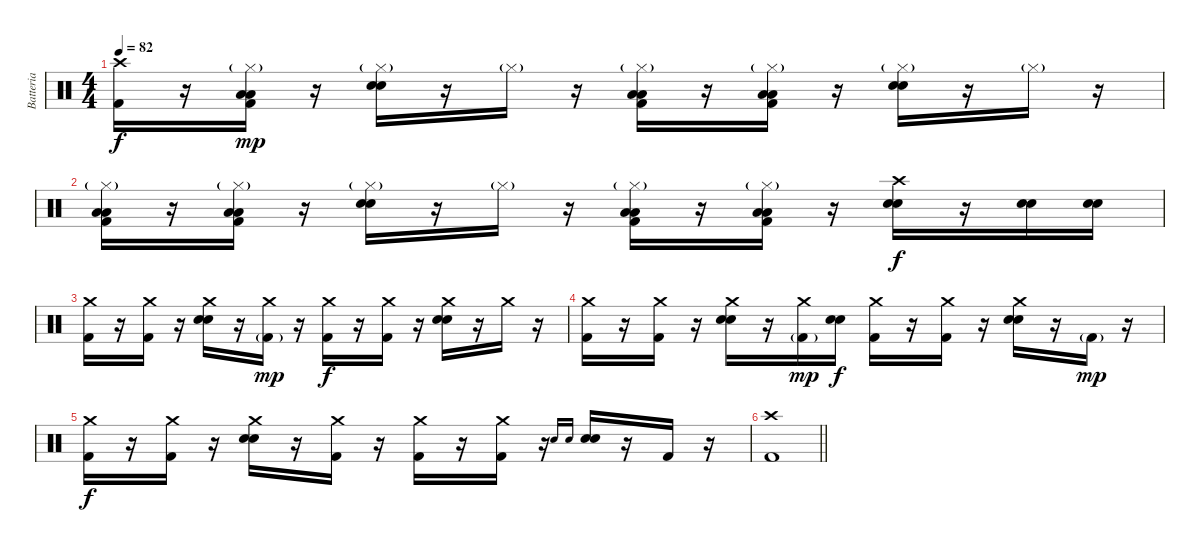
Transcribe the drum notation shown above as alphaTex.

\track ("Batteria" "Batteria") {instrument percussion}
\staff {score}
\articulation defaults
\ts (4 4)
\tempo 82
\clef neutral
\ks c
("Kick (hit) 2" "Crash high (hit)").16{dy f} r.16 ("Kick (hit) 2" "Low Floor Tom (hit)" "Low Floor Tom (hit)" "Hi-Hat (closed)"{g}).16{dy mp} r.16 ("Snare (hit) 2" "Snare (hit) 2" "Hi-Hat (closed)"{g}).16 r.16 "Hi-Hat (closed)"{g}.16 r.16 ("Kick (hit) 2" "Low Floor Tom (hit)" "Low Floor Tom (hit)" "Hi-Hat (closed)"{g}).16 r.16 ("Kick (hit) 2" "Low Floor Tom (hit)" "Low Floor Tom (hit)" "Hi-Hat (closed)"{g}).16 r.16 ("Snare (hit) 2" "Snare (hit) 2" "Hi-Hat (closed)"{g}).16 r.16 "Hi-Hat (closed)"{g}.16 r.16 |
("Kick (hit) 2" "Low Floor Tom (hit)" "Low Floor Tom (hit)" "Hi-Hat (closed)"{g}).16 r.16 ("Kick (hit) 2" "Low Floor Tom (hit)" "Low Floor Tom (hit)" "Hi-Hat (closed)"{g}).16 r.16 ("Snare (hit) 2" "Snare (hit) 2" "Hi-Hat (closed)"{g}).16 r.16 "Hi-Hat (closed)"{g}.16 r.16 ("Kick (hit) 2" "Low Floor Tom (hit)" "Low Floor Tom (hit)" "Hi-Hat (closed)"{g}).16 r.16 ("Kick (hit) 2" "Low Floor Tom (hit)" "Low Floor Tom (hit)" "Hi-Hat (closed)"{g}).16 r.16 ("Snare (hit) 2" "Snare (hit) 2" "Crash high (hit)").16{dy f} r.16 ("Snare (hit) 2" "Snare (hit) 2").16 ("Snare (hit) 2" "Snare (hit) 2").16 |
("Kick (hit) 2" "Crash medium (hit)").16 r.16 ("Kick (hit) 2" "Crash medium (hit)").16 r.16 ("Snare (hit) 2" "Snare (hit) 2" "Crash medium (hit)").16 r.16 ("Kick (hit) 2"{g} "Crash medium (hit)").16{dy mp} r.16 ("Kick (hit) 2" "Crash medium (hit)").16{dy f} r.16 ("Kick (hit) 2" "Crash medium (hit)").16 r.16 ("Snare (hit) 2" "Snare (hit) 2" "Crash medium (hit)").16 r.16 "Crash medium (hit)".16 r.16 |
("Kick (hit) 2" "Crash medium (hit)").16 r.16 ("Kick (hit) 2" "Crash medium (hit)").16 r.16 ("Snare (hit) 2" "Snare (hit) 2" "Crash medium (hit)").16 r.16 ("Kick (hit) 2"{g} "Crash medium (hit)").16{dy mp} ("Snare (hit) 2" "Snare (hit) 2").16{dy f} ("Kick (hit) 2" "Crash medium (hit)").16 r.16 ("Kick (hit) 2" "Crash medium (hit)").16 r.16 ("Snare (hit) 2" "Snare (hit) 2" "Crash medium (hit)").16 r.16 "Kick (hit) 2"{g}.16{dy mp} r.16 |
("Kick (hit) 2" "Crash medium (hit)").16{dy f} r.16 ("Kick (hit) 2" "Crash medium (hit)").16 r.16 ("Snare (hit) 2" "Snare (hit) 2" "Crash medium (hit)").16 r.16 ("Kick (hit) 2" "Crash medium (hit)").16 r.16 ("Kick (hit) 2" "Crash medium (hit)").16 r.16 ("Kick (hit) 2" "Crash medium (hit)").16 r.16 "Snare (hit) 2".16{gr onbeat} "Snare (hit) 2".16{gr onbeat} ("Snare (hit) 2" "Snare (hit) 2").16 r.16 "Kick (hit) 2".16 r.16 |
\barLineRight lightlight
("Kick (hit) 2" "Crash high (hit)").1
